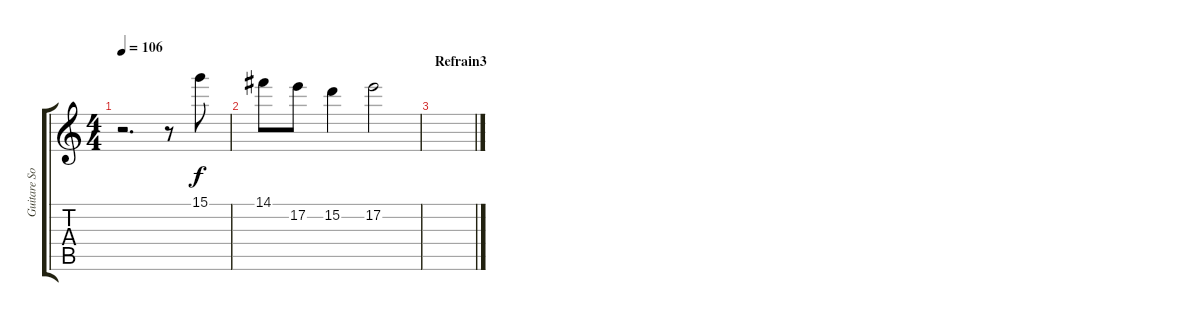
\track ("Guitare Solo" "Guitare So") {instrument overdrivenguitar}
\staff {score tabs}
\tuning (E4 B3 G3 D3 A2 E2) {hide}
\ts (4 4)
\tempo 106
\clef g2
\ks c
r.2{d dy f} r.8 15.1.8 |
14.1.8 17.2.8 15.2.4 17.2.2 |
\section ("" "Refrain3")
